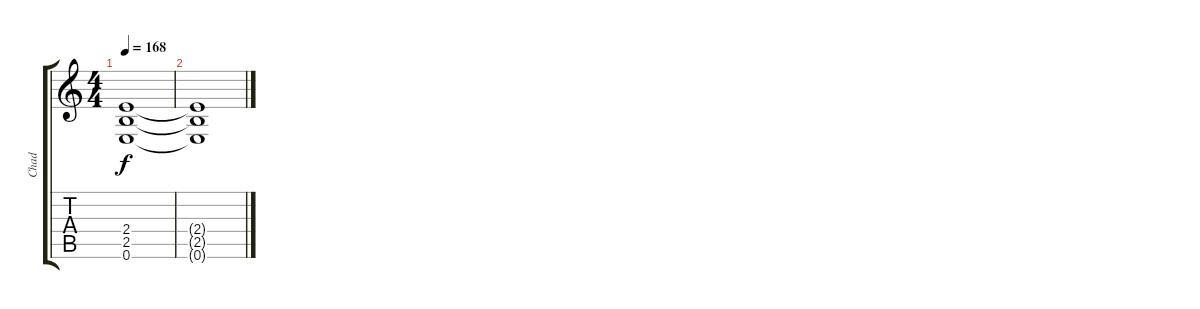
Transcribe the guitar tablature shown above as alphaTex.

\track ("Chad" "Chad") {instrument distortionguitar}
\staff {score tabs}
\tuning (E4 B3 G3 D3 A2 E2) {hide}
\ts (4 4)
\tempo 168
\clef g2
\ks c
(2.4{t} 2.5{t} 0.6{t}).1{dy f} |
(2.4{t} 2.5{t} 0.6{t}).1
